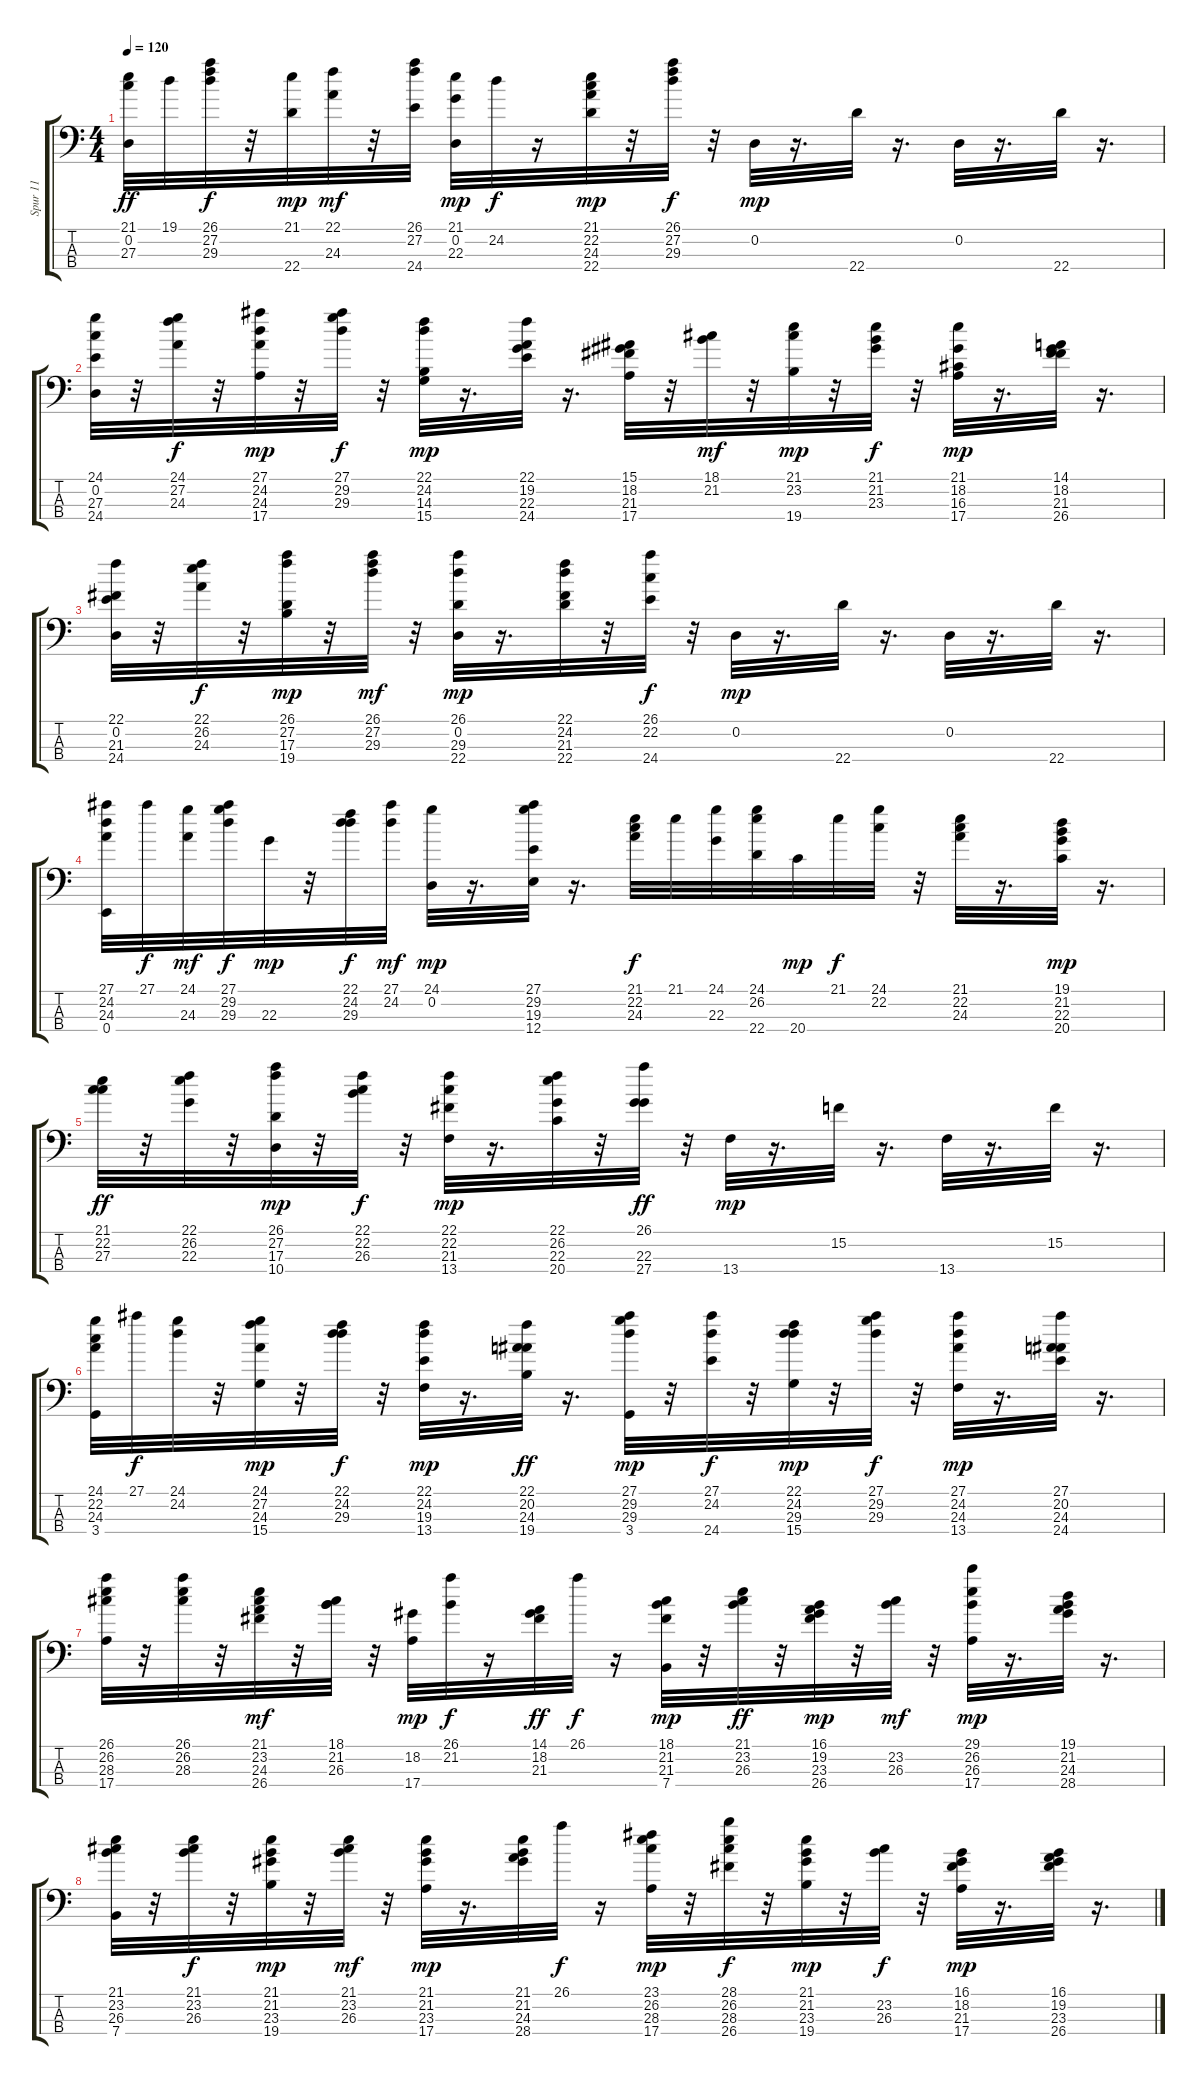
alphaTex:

\track ("Spur 11" "Spur 11") {instrument fretlessbass}
\staff {score tabs}
\tuning (G2 D2 A1 E1) {hide}
\ts (4 4)
\tempo 120
\clef f4
\ks c
(21.1 0.2 27.3).32{dy ff} 19.1.32 (26.1 27.2 29.3).32{dy f} r.32 (21.1 22.4).32{dy mp} (22.1 24.3).32{dy mf} r.32 (26.1 27.2 24.4).32 (21.1 0.2 22.3).32{dy mp} 24.2.32{dy f} r.16 (21.1 22.2 24.3 22.4).32{dy mp} r.32 (26.1 27.2 29.3).32{dy f} r.32 0.2.32{dy mp} r.16{d} 22.4.32 r.16{d} 0.2.32 r.16{d} 22.4.32 r.16{d} |
(24.1 0.2 27.3 24.4).32 r.32 (24.1 27.2 24.3).32{dy f} r.32 (27.1 24.2 24.3 17.4).32{dy mp} r.32 (27.1 29.2 29.3).32{dy f} r.32 (22.1 24.2 14.3 15.4).32{dy mp} r.16{d} (22.1 19.2 22.3 24.4).32 r.16{d} (15.1 18.2 21.3 17.4).32 r.32 (18.1 21.2).32{dy mf} r.32 (21.1 23.2 19.4).32{dy mp} r.32 (21.1 21.2 23.3).32{dy f} r.32 (21.1 18.2 16.3 17.4).32{dy mp} r.16{d} (14.1 18.2 21.3 26.4).32 r.16{d} |
(22.1 0.2 21.3 24.4).32 r.32 (22.1 26.2 24.3).32{dy f} r.32 (26.1 27.2 17.3 19.4).32{dy mp} r.32 (26.1 27.2 29.3).32{dy mf} r.32 (26.1 0.2 29.3 22.4).32{dy mp} r.16{d} (22.1 24.2 21.3 22.4).32 r.32 (26.1 22.2 24.4).32{dy f} r.32 0.2.32{dy mp} r.16{d} 22.4.32 r.16{d} 0.2.32 r.16{d} 22.4.32 r.16{d} |
(27.1 24.2 24.3 0.4).32 27.1.32{dy f} (24.1 24.3).32{dy mf} (27.1 29.2 29.3).32{dy f} 22.3.32{dy mp} r.32 (22.1 24.2 29.3).32{dy f} (27.1 24.2).32{dy mf} (24.1 0.2).32{dy mp} r.16{d} (27.1 29.2 19.3 12.4).32 r.16{d} (21.1 22.2 24.3).32{dy f} 21.1.32 (24.1 22.3).32 (24.1 26.2 22.4).32 20.4.32{dy mp} 21.1.32{dy f} (24.1 22.2).32 r.32 (21.1 22.2 24.3).32 r.16{d} (19.1 21.2 22.3 20.4).32{dy mp} r.16{d} |
(21.1 22.2 27.3).32{dy ff} r.32 (22.1 26.2 22.3).32 r.32 (26.1 27.2 17.3 10.4).32{dy mp} r.32 (22.1 22.2 26.3).32{dy f} r.32 (22.1 22.2 21.3 13.4).32{dy mp} r.16{d} (22.1 26.2 22.3 20.4).32 r.32 (26.1 22.3 27.4).32{dy ff} r.32 13.4.32{dy mp} r.16{d} 15.2.32 r.16{d} 13.4.32 r.16{d} 15.2.32 r.16{d} |
(24.1 22.2 24.3 3.4).32 27.1.32{dy f} (24.1 24.2).32 r.32 (24.1 27.2 24.3 15.4).32{dy mp} r.32 (22.1 24.2 29.3).32{dy f} r.32 (22.1 24.2 19.3 13.4).32{dy mp} r.16{d} (22.1 20.2 24.3 19.4).32{dy ff} r.16{d} (27.1 29.2 29.3 3.4).32{dy mp} r.32 (27.1 24.2 24.4).32{dy f} r.32 (22.1 24.2 29.3 15.4).32{dy mp} r.32 (27.1 29.2 29.3).32{dy f} r.32 (27.1 24.2 24.3 13.4).32{dy mp} r.16{d} (27.1 20.2 24.3 24.4).32 r.16{d} |
(26.1 26.2 28.3 17.4).32 r.32 (26.1 26.2 28.3).32 r.32 (21.1 23.2 24.3 26.4).32{dy mf} r.32 (18.1 21.2 26.3).32 r.32 (18.2 17.4).32{dy mp} (26.1 21.2).32{dy f} r.16 (14.1 18.2 21.3).32{dy ff} 26.1.32{dy f} r.16 (18.1 21.2 21.3 7.4).32{dy mp} r.32 (21.1 23.2 26.3).32{dy ff} r.32 (16.1 19.2 23.3 26.4).32{dy mp} r.32 (23.2 26.3).32{dy mf} r.32 (29.1 26.2 26.3 17.4).32{dy mp} r.16{d} (19.1 21.2 24.3 28.4).32 r.16{d} |
(21.1 23.2 26.3 7.4).32 r.32 (21.1 23.2 26.3).32{dy f} r.32 (21.1 21.2 23.3 19.4).32{dy mp} r.32 (21.1 23.2 26.3).32{dy mf} r.32 (21.1 21.2 23.3 17.4).32{dy mp} r.16{d} (21.1 21.2 24.3 28.4).32 26.1.32{dy f} r.16 (23.1 26.2 28.3 17.4).32{dy mp} r.32 (28.1 26.2 28.3 26.4).32{dy f} r.32 (21.1 21.2 23.3 19.4).32{dy mp} r.32 (23.2 26.3).32{dy f} r.32 (16.1 18.2 21.3 17.4).32{dy mp} r.16{d} (16.1 19.2 23.3 26.4).32 r.16{d}
